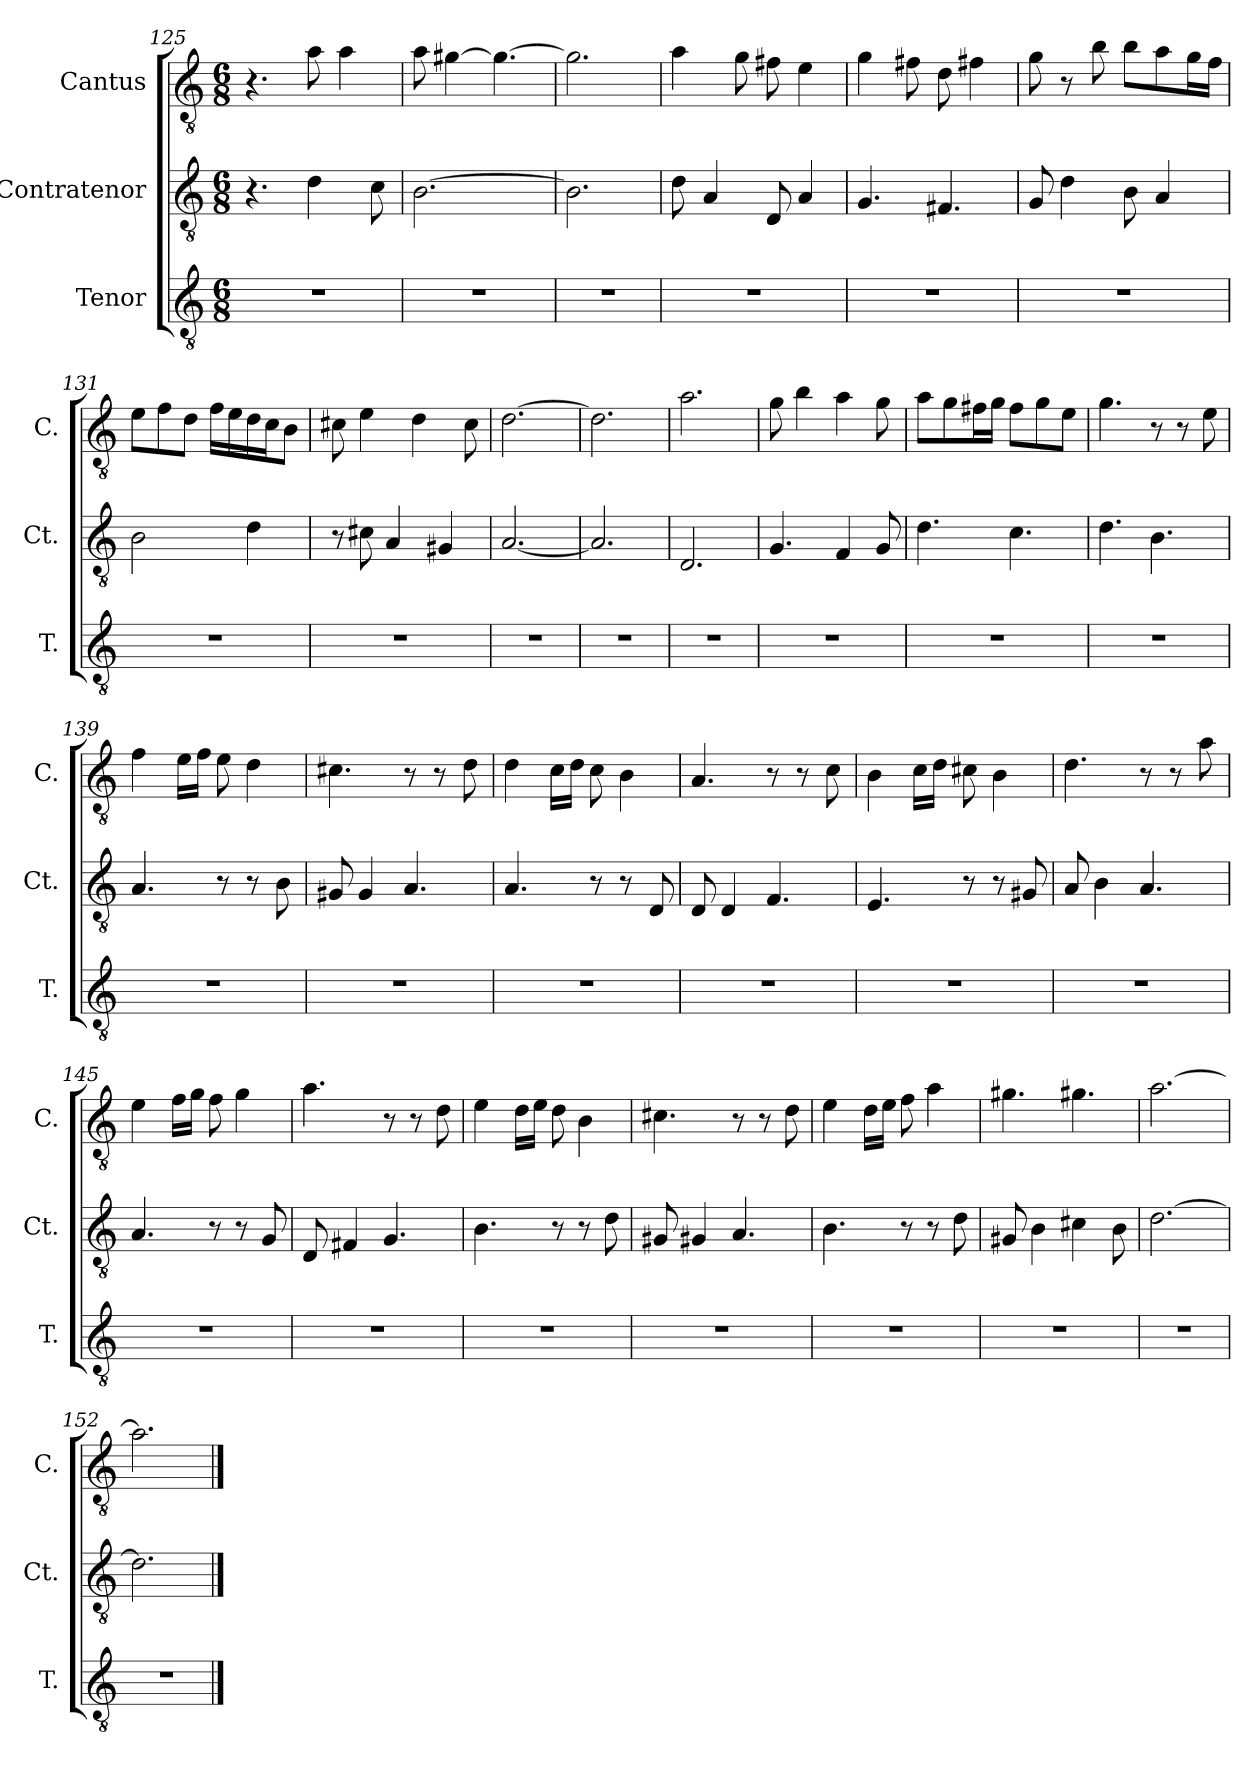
**kern	**kern	**kern
*part3	*part2	*part1
*staff3	*staff2	*staff1
*I"Tenor	*I"Contratenor	*I"Cantus
*I'T.	*I'Ct.	*I'C.
*clefGv2	*clefGv2	*clefGv2
*k[]	*k[]	*k[]
*C:	*C:	*C:
*M6/8	*M6/8	*M6/8
=125	=125	=125
2.r	4.r	4.r
.	4d\	8a\
.	.	4a\
.	8c\	.
=126	=126	=126
2.r	[2.B\	8a\
.	.	[4g#X\
.	.	4.g#\_
=127	=127	=127
2.r	2.B\]	2.g#\]
=128	=128	=128
2.r	8d\	4a\
.	4A/	.
.	.	8g\
.	8D/	8f#X\
.	4A/	4e\
=129	=129	=129
2.r	4.G/	4g\
.	.	8f#X\
.	4.F#X/	8d\
.	.	4f#X\
=130	=130	=130
2.r	8G/	8g\
.	4d\	8r
.	.	8b\
.	8B\	8b\L
.	4A/	8a\
.	.	16g\L
.	.	16f\JJ
!!LO:LB:g=z
=131	=131	=131
2.r	2B\	8e\L
.	.	8f\
.	.	8d\J
.	.	16f\LL
.	.	16e\
.	4d\	16d\
.	.	16c\J
.	.	8B\J
=132	=132	=132
2.r	8r	8c#X\
.	8c#X\	4e\
.	4A/	.
.	.	4d\
.	4G#X/	.
.	.	8c#\
=133	=133	=133
2.r	[2.A/	[2.d\
=134	=134	=134
2.r	2.A/]	2.d\]
=135	=135	=135
2.r	2.D/	2.a\
=136	=136	=136
2.r	4.G/	8g\
.	.	4b\
.	4F/	4a\
.	8G/	8g\
=137	=137	=137
2.r	4.d\	8a\L
.	.	8g\
.	.	16f#X\L
.	.	16g\JJ
.	4.c\	8f#\L
.	.	8g\
.	.	8e\J
=138	=138	=138
2.r	4.d\	4.g\
.	4.B\	8r
.	.	8r
.	.	8e\
!!LO:LB:g=z
=139	=139	=139
2.r	4.A/	4f\
.	.	16e\LL
.	.	16f\JJ
.	8r	8e\
.	8r	4d\
.	8B\	.
=140	=140	=140
2.r	8G#X/	4.c#X\
.	4G#/	.
.	4.A/	8r
.	.	8r
.	.	8d\
=141	=141	=141
2.r	4.A/	4d\
.	.	16c\LL
.	.	16d\JJ
.	8r	8c\
.	8r	4B\
.	8D/	.
=142	=142	=142
2.r	8D/	4.A/
.	4D/	.
.	4.F/	8r
.	.	8r
.	.	8c\
=143	=143	=143
2.r	4.E/	4B\
.	.	16c\LL
.	.	16d\JJ
.	8r	8c#X\
.	8r	4B\
.	8G#X/	.
=144	=144	=144
2.r	8A/	4.d\
.	4B\	.
.	4.A/	8r
.	.	8r
.	.	8a\
!!LO:PB:g=z
=145	=145	=145
2.r	4.A/	4e\
.	.	16f\LL
.	.	16g\JJ
.	8r	8f\
.	8r	4g\
.	8G/	.
=146	=146	=146
2.r	8D/	4.a\
.	4F#X/	.
.	4.G/	8r
.	.	8r
.	.	8d\
=147	=147	=147
2.r	4.B\	4e\
.	.	16d\LL
.	.	16e\JJ
.	8r	8d\
.	8r	4B\
.	8d\	.
=148	=148	=148
2.r	8G#X/	4.c#X\
.	4G#X/	.
.	4.A/	8r
.	.	8r
.	.	8d\
=149	=149	=149
2.r	4.B\	4e\
.	.	16d\LL
.	.	16e\JJ
.	8r	8f\
.	8r	4a\
.	8d\	.
=150	=150	=150
2.r	8G#X/	4.g#X\
.	4B\	.
.	4c#X\	4.g#X\
.	8B\	.
=151	=151	=151
2.r	[2.d\	[2.a\
!!LO:LB:g=z
=152	=152	=152
2.r	2.d\]	2.a\]
==	==	==
*-	*-	*-
